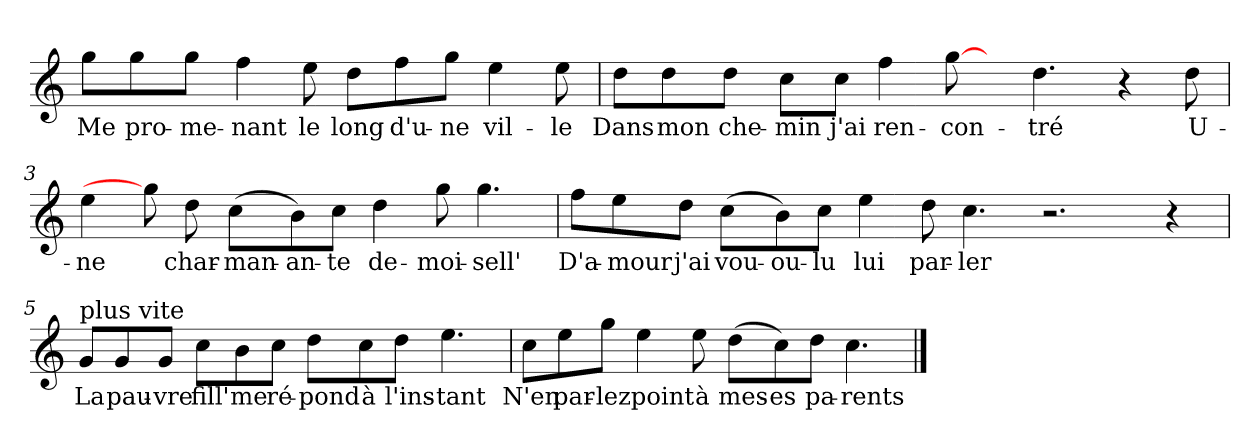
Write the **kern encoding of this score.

**kern	**text
*part1	*part1
*staff1	*staff1
*clefG2	*
*k[]	*
*C:	*
=1	=1
!	!LO:LY:b
8gg\L	Me
!	!LO:LY:b
8gg\	pro-
!	!LO:LY:b
8gg\J	-me-
!	!LO:LY:b
4ff\	-nant
!	!LO:LY:b
8ee\	le
!	!LO:LY:b
8dd\L	long
!	!LO:LY:b
8ff\	d'u-
!	!LO:LY:b
8gg\J	-ne
!	!LO:LY:b
4ee\	vil-
!	!LO:LY:b
8ee\	-le
=2	=2
!	!LO:LY:b
8dd\L	Dans
!	!LO:LY:b
8dd\	mon
!	!LO:LY:b
8dd\J	che-
!	!LO:LY:b
8cc\L	-min
!	!LO:LY:b
8cc\J	j'ai
!	!LO:LY:b
4ff\	ren-
!	!LO:LY:b
[8gg\	-con-
8ryy	.
!	!LO:LY:b
4.dd\	-tré
4r	.
!	!LO:LY:b
8dd\	U-
!!LO:LB:g=z
=3	=3
!	!LO:LY:b
4ee\	-ne
8gg\]	.
!	!LO:LY:b
8dd\	char-
!	!LO:LY:b
(>8cc\L	-man-
!	!LO:LY:b
8b\)	-an-
!	!LO:LY:b
8cc\J	-te
!	!LO:LY:b
4dd\	de-
!	!LO:LY:b
8gg\	-moi-
!	!LO:LY:b
4.gg\	-sell'
=4	=4
!	!LO:LY:b
8ff\L	D'a-
!	!LO:LY:b
8ee\	-mour
!	!LO:LY:b
8dd\J	j'ai
!	!LO:LY:b
(>8cc\L	vou-
!	!LO:LY:b
8b\)	-ou-
!	!LO:LY:b
8cc\J	-lu
!	!LO:LY:b
4ee\	lui
!	!LO:LY:b
8dd\	par-
!	!LO:LY:b
4.cc\	-ler
2.r	.
4r	.
!!LO:LB:g=z
=5	=5
!LO:TX:a:t=plus vite	!
!	!LO:LY:b
8g/L	La
!	!LO:LY:b
8g/	pau-
!	!LO:LY:b
8g/J	-vre
!	!LO:LY:b
8cc\L	fill'
!	!LO:LY:b
8b\	me
!	!LO:LY:b
8cc\J	ré-
!	!LO:LY:b
8dd\L	-pond
!	!LO:LY:b
8cc\	à
!	!LO:LY:b
8dd\J	l'ins-
!	!LO:LY:b
4.ee\	-tant
=6	=6
!	!LO:LY:b
8cc\L	N'en
!	!LO:LY:b
8ee\	par-
!	!LO:LY:b
8gg\J	-lez
!	!LO:LY:b
4ee\	point
!	!LO:LY:b
8ee\	à
!	!LO:LY:b
(>8dd\L	mes-
!	!LO:LY:b
8cc\)	-es
!	!LO:LY:b
8dd\J	pa-
!	!LO:LY:b
4.cc\	-rents
==	==
*-	*-
